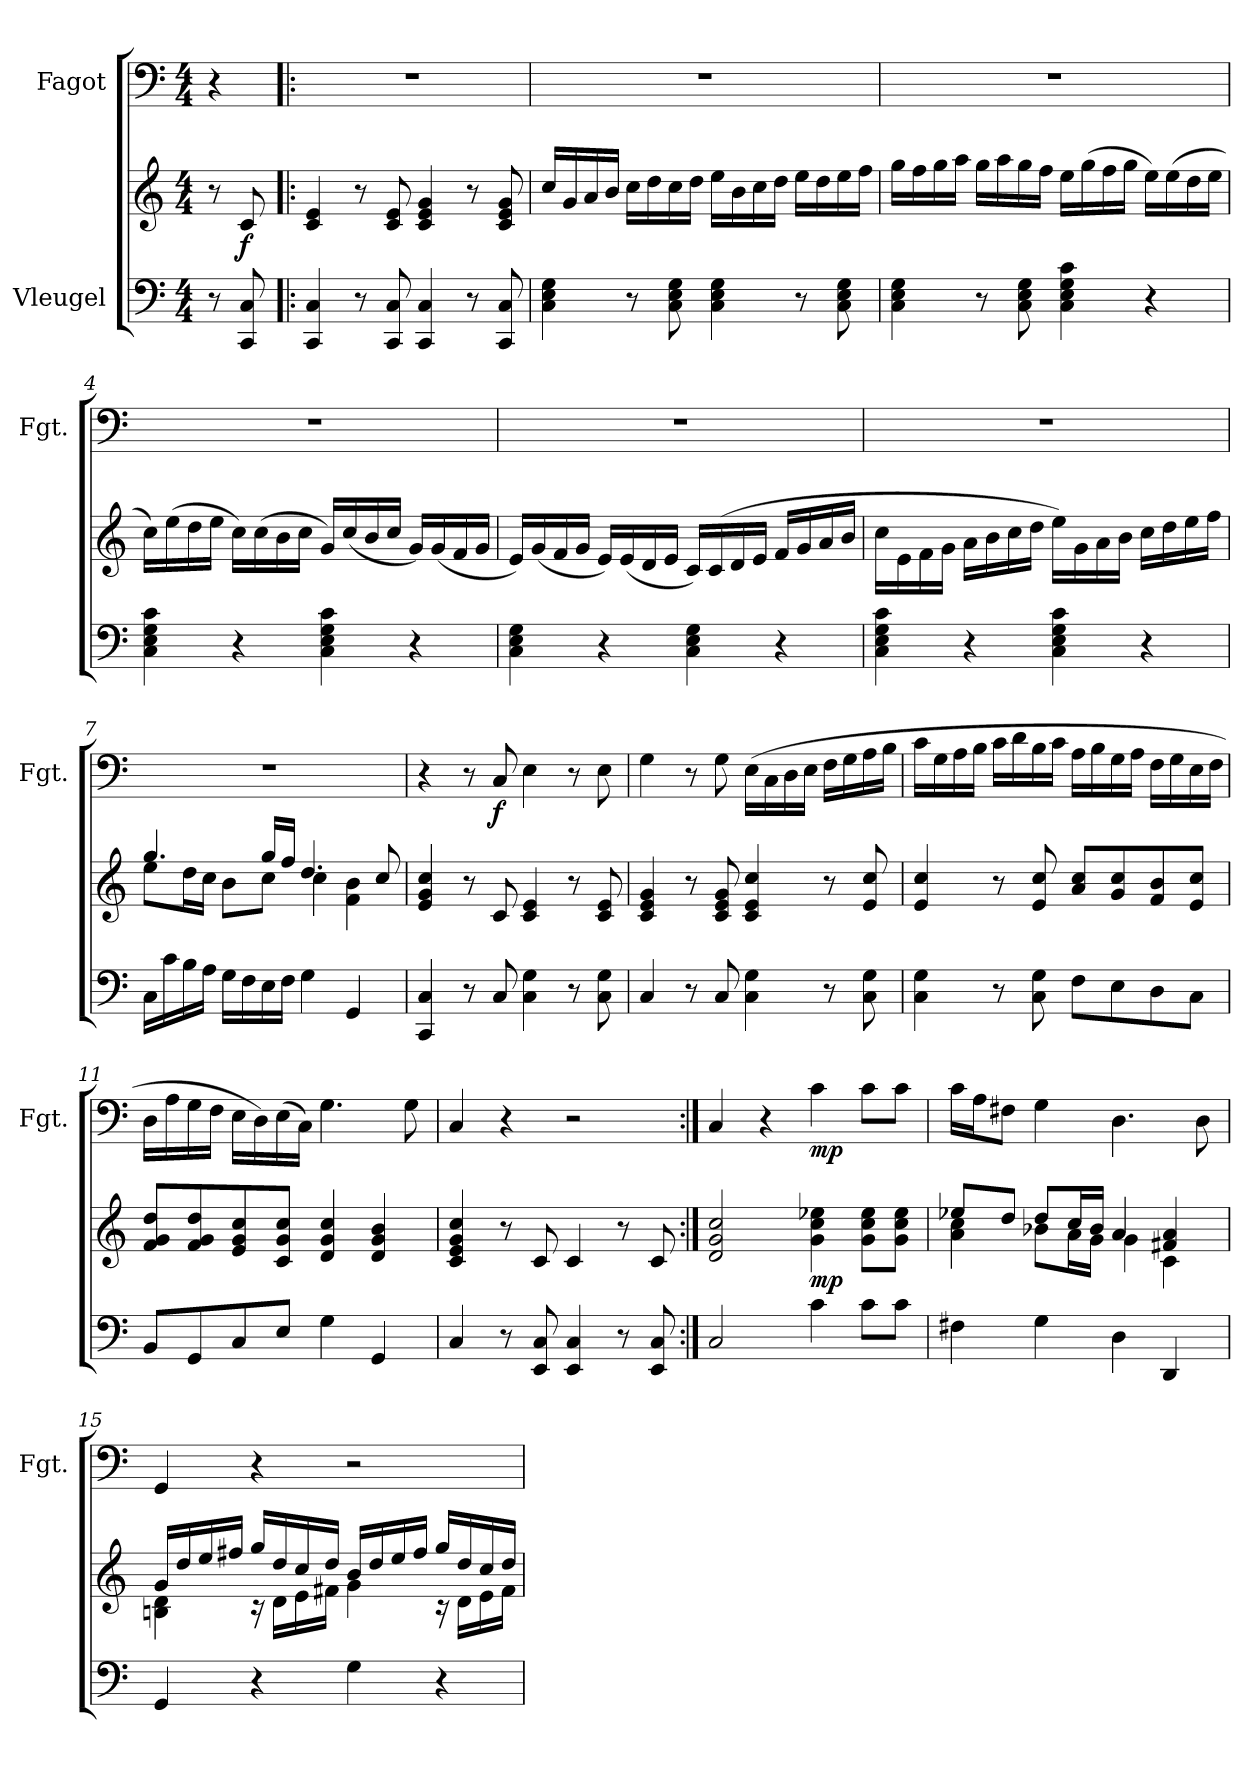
**kern	**kern	**dynam	**kern	**dynam
*part2	*part2	*part2	*part1	*part1
*staff3	*staff2	*staff2/3	*staff1	*staff1
*I"Vleugel	*	*	*I"Fagot	*
*	*	*	*I'Fgt.	*
*clefF4	*clefG2	*	*clefF4	*
*k[]	*k[]	*	*k[]	*
*M4/4	*M4/4	*	*M4/4	*
*MM108	*MM108	*	*MM108	*
=	=	=	=	=
8r	8r	.	4r	.
!	!	!LO:DY:b	!	!
8CC/ 8C/	8c/	f	.	.
=1!|:	=1!|:	=1!|:	=1!|:	=1!|:
4CC/ 4C/	4c/ 4e/	.	1r	.
8r	8r	.	.	.
8CC/ 8C/	8c/ 8e/	.	.	.
4CC/ 4C/	4c/ 4e/ 4g/	.	.	.
8r	8r	.	.	.
8CC/ 8C/	8c/ 8e/ 8g/	.	.	.
=2	=2	=2	=2	=2
4C\ 4E\ 4G\	16cc/LL	.	1r	.
.	16g/	.	.	.
.	16a/	.	.	.
.	16b/JJ	.	.	.
8r	16cc\LL	.	.	.
.	16dd\	.	.	.
8C\ 8E\ 8G\	16cc\	.	.	.
.	16dd\JJ	.	.	.
4C\ 4E\ 4G\	16ee\LL	.	.	.
.	16b\	.	.	.
.	16cc\	.	.	.
.	16dd\JJ	.	.	.
8r	16ee\LL	.	.	.
.	16dd\	.	.	.
8C\ 8E\ 8G\	16ee\	.	.	.
.	16ff\JJ	.	.	.
!!LO:LB:g=z
=3	=3	=3	=3	=3
4C\ 4E\ 4G\	16gg\LL	.	1r	.
.	16ff\	.	.	.
.	16gg\	.	.	.
.	16aa\JJ	.	.	.
8r	16gg\LL	.	.	.
.	16aa\	.	.	.
8C\ 8E\ 8G\	16gg\	.	.	.
.	16ff\JJ	.	.	.
4C\ 4E\ 4G\ 4c\	16ee\LL	.	.	.
.	(16gg\	.	.	.
.	16ff\	.	.	.
.	16gg\JJ	.	.	.
4r	16ee\LL)	.	.	.
.	(16ee\	.	.	.
.	16dd\	.	.	.
.	16ee\JJ	.	.	.
=4	=4	=4	=4	=4
4C\ 4E\ 4G\ 4c\	16cc\LL)	.	1r	.
.	(16ee\	.	.	.
.	16dd\	.	.	.
.	16ee\JJ	.	.	.
4r	16cc\LL)	.	.	.
.	(16cc\	.	.	.
.	16b\	.	.	.
.	16cc\JJ	.	.	.
4C\ 4E\ 4G\ 4c\	16g/LL)	.	.	.
.	(16cc/	.	.	.
.	16b/	.	.	.
.	16cc/JJ	.	.	.
4r	16g/LL)	.	.	.
.	(16g/	.	.	.
.	16f/	.	.	.
.	16g/JJ	.	.	.
!!LO:LB:g=z
=5	=5	=5	=5	=5
4C\ 4E\ 4G\	16e/LL)	.	1r	.
.	(16g/	.	.	.
.	16f/	.	.	.
.	16g/JJ	.	.	.
4r	16e/LL)	.	.	.
.	(16e/	.	.	.
.	16d/	.	.	.
.	16e/JJ	.	.	.
4C\ 4E\ 4G\	16c/LL)	.	.	.
.	(>16c/	.	.	.
.	16d/	.	.	.
.	16e/JJ	.	.	.
4r	16f/LL	.	.	.
.	16g/	.	.	.
.	16a/	.	.	.
.	16b/JJ	.	.	.
=6	=6	=6	=6	=6
4C\ 4E\ 4G\ 4c\	16cc\LL	.	1r	.
.	16e\	.	.	.
.	16f\	.	.	.
.	16g\JJ	.	.	.
4r	16a\LL	.	.	.
.	16b\	.	.	.
.	16cc\	.	.	.
.	16dd\JJ	.	.	.
4C\ 4E\ 4G\ 4c\	16ee\LL)	.	.	.
.	16g\	.	.	.
.	16a\	.	.	.
.	16b\JJ	.	.	.
4r	16cc\LL	.	.	.
.	16dd\	.	.	.
.	16ee\	.	.	.
.	16ff\JJ	.	.	.
=7	=7	=7	=7	=7
*	*^	*	*	*
16C\LL	4.gg/	8ee\L	.	1r	.
16c\	.	.	.	.	.
16B\	.	16dd\L	.	.	.
16A\JJ	.	16cc\JJ	.	.	.
16G\LL	.	8b\L	.	.	.
16F\	.	.	.	.	.
16E\	16gg/LL	8cc\J	.	.	.
16F\JJ	16ff/JJ	.	.	.	.
4G\	4.dd/	4cc\	.	.	.
4GG/	.	4f\ 4b\	.	.	.
.	8cc/	.	.	.	.
*	*v	*v	*	*	*
!!LO:PB:g=z
=8	=8	=8	=8	=8
4CC/ 4C/	4e/ 4g/ 4cc/	.	4r	.
8r	8r	.	8r	.
!	!	!	!	!LO:DY:b
8C/	8c/	.	8C/	f
4C\ 4G\	4c/ 4e/	.	4E\	.
8r	8r	.	8r	.
8C\ 8G\	8c/ 8e/	.	8E\	.
=9	=9	=9	=9	=9
4C/	4c/ 4e/ 4g/	.	4G\	.
8r	8r	.	8r	.
8C/	8c/ 8e/ 8g/	.	8G\	.
4C\ 4G\	4c/ 4e/ 4cc/	.	(16E\LL	.
.	.	.	16C\	.
.	.	.	16D\	.
.	.	.	16E\JJ	.
8r	8r	.	16F\LL	.
.	.	.	16G\	.
8C\ 8G\	8e/ 8cc/	.	16A\	.
.	.	.	16B\JJ	.
=10	=10	=10	=10	=10
4C\ 4G\	4e/ 4cc/	.	16c\LL	.
.	.	.	16G\	.
.	.	.	16A\	.
.	.	.	16B\JJ	.
8r	8r	.	16c\LL	.
.	.	.	16d\	.
8C\ 8G\	8e/ 8cc/	.	16B\	.
.	.	.	16c\JJ	.
8F\L	8a/ 8cc/L	.	16A\LL	.
.	.	.	16B\	.
8E\	8g/ 8cc/	.	16G\	.
.	.	.	16A\JJ	.
8D\	8f/ 8b/	.	16F\LL	.
.	.	.	16G\	.
8C\J	8e/ 8cc/J	.	16E\	.
.	.	.	16F\JJ	.
!!LO:LB:g=z
=11	=11	=11	=11	=11
8BB/L	8f/ 8g/ 8dd/L	.	16D\LL	.
.	.	.	16A\	.
8GG/	8f/ 8g/ 8dd/	.	16G\	.
.	.	.	16F\JJ	.
8C/	8e/ 8g/ 8cc/	.	16E\LL	.
.	.	.	16D\)	.
8E/J	8c/ 8g/ 8cc/J	.	(16E\	.
.	.	.	16C\JJ)	.
4G\	4d/ 4g/ 4cc/	.	4.G\	.
4GG/	4d/ 4g/ 4b/	.	.	.
.	.	.	8G\	.
=12	=12	=12	=12	=12
4C/	4c/ 4e/ 4g/ 4cc/	.	4C/	.
8r	8r	.	4r	.
8EE/ 8C/	8c/	.	.	.
4EE/ 4C/	4c/	.	2r	.
8r	8r	.	.	.
8EE/ 8C/	8c/	.	.	.
=13:|!	=13:|!	=13:|!	=13:|!	=13:|!
2C/	2d/ 2g/ 2cc/	.	4C/	.
.	.	.	4r	.
!	!	!LO:DY:b	!	!LO:DY:b
4c\	4g\ 4cc\ 4ee-X\	mp	4c\	mp
8c\L	8g\ 8cc\ 8ee-\L	.	8c\L	.
8c\J	8g\ 8cc\ 8ee-\J	.	8c\J	.
=14	=14	=14	=14	=14
*	*^	*	*	*
4F#X\	8ee-X/L	4a\ 4cc\	.	16c\LL	.
.	.	.	.	16A\J	.
.	8dd/J	.	.	8F#X\J	.
4G\	8dd/L	8b-X\L	.	4G\	.
.	16cc/L	16a\L	.	.	.
.	16b-/JJ	16g\JJ	.	.	.
4D\	4a/	4g\	.	4.D\	.
4DD/	4f#X/ 4a/	4c\	.	.	.
.	.	.	.	8D\	.
!!LO:LB:g=z
=15	=15	=15	=15	=15	=15
4GG/	16g/LL	4Bn\ 4d\	.	4GG/	.
.	16dd/	.	.	.	.
.	16ee/	.	.	.	.
.	16ff#X/JJ	.	.	.	.
4r	16gg/LL	16r	.	4r	.
.	16dd/	16d\LL	.	.	.
.	16cc/	16e\	.	.	.
.	16dd/JJ	16f#X\JJ	.	.	.
4G\	16b/LL	4g\	.	2r	.
.	16dd/	.	.	.	.
.	16ee/	.	.	.	.
.	16ff#/JJ	.	.	.	.
4r	16gg/LL	16r	.	.	.
.	16dd/	16d\LL	.	.	.
.	16cc/	16e\	.	.	.
.	16dd/JJ	16f#\JJ	.	.	.
*	*v	*v	*	*	*
=	=	=	=	=
*-	*-	*-	*-	*-
